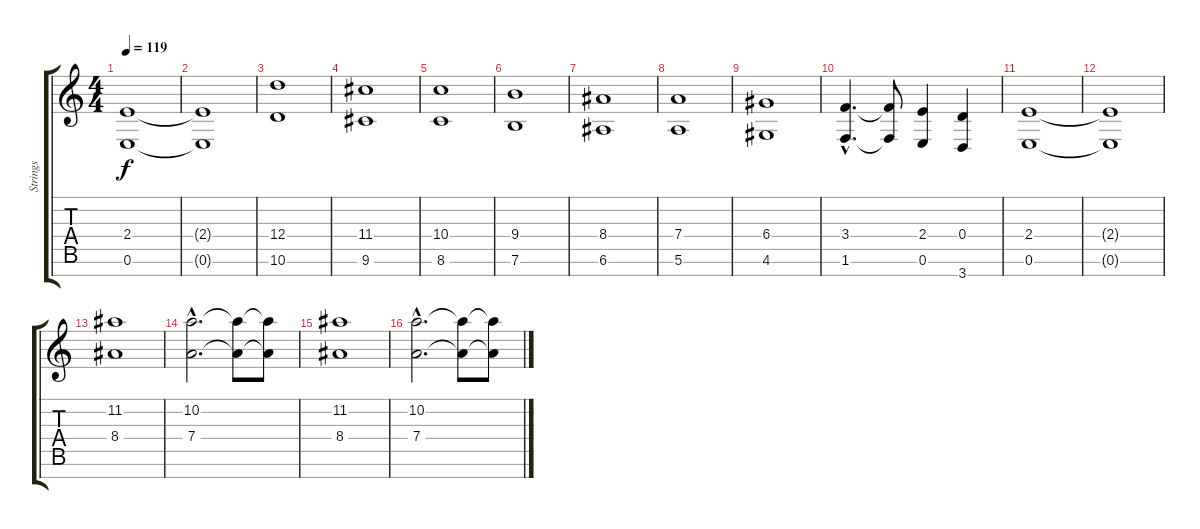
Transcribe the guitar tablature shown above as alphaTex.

\track ("Strings" "Strings") {instrument stringensemble1}
\staff {score tabs}
\tuning (E5 B4 G4 D4 A3 E3 B2) {hide}
\ts (4 4)
\tempo 119
\clef g2
\ks c
(2.4 0.6).1{dy f} |
(2.4{t} 0.6{t}).1 |
(12.4 10.6).1 |
(11.4 9.6).1 |
(10.4 8.6).1 |
(9.4 7.6).1 |
(8.4 6.6).1 |
(7.4 5.6).1 |
(6.4 4.6).1 |
(3.4{hac} 1.6{hac}).4{d} (3.4{t} 1.6{t}).8 (2.4 0.6).4 (0.4 3.7).4 |
(2.4 0.6).1 |
(2.4{t} 0.6{t}).1{volume 8} |
(11.2 8.4).1{volume 16} |
(10.2{hac} 7.4{hac}).2{d volume 7} (10.2{t} 7.4{t}).8 (10.2{t} 7.4{t}).8 |
(11.2 8.4).1{volume 16} |
(10.2{hac} 7.4{hac}).2{d volume 7} (10.2{t} 7.4{t}).8 (10.2{t} 7.4{t}).8
